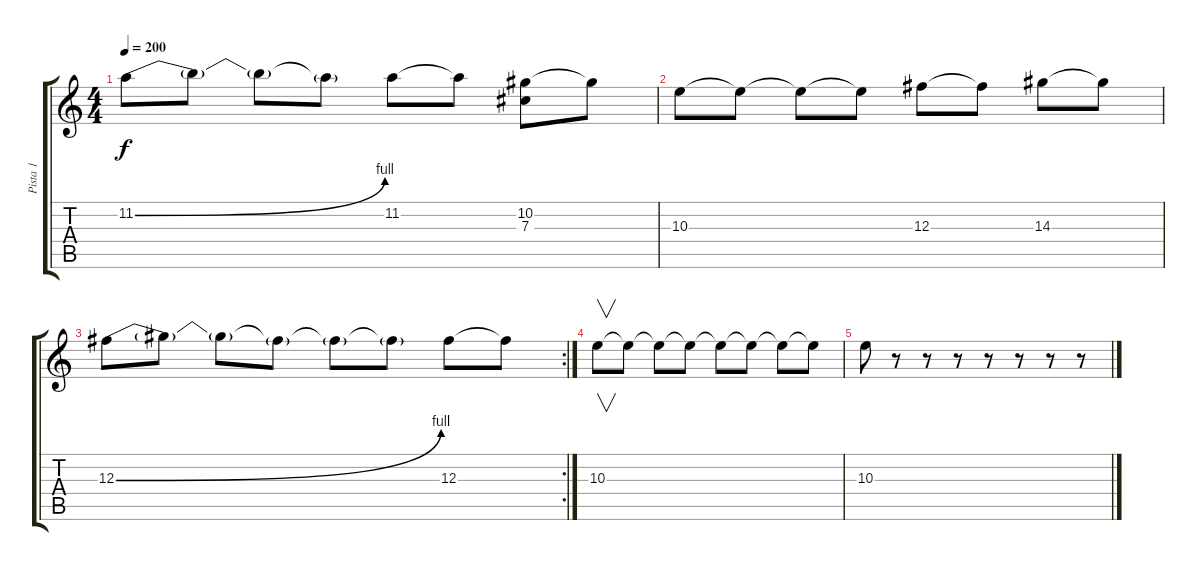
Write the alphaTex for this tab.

\track ("Pista 1" "Pista 1") {instrument distortionguitar}
\staff {score tabs}
\tuning (Eb4 Bb3 Gb3 Db3 Ab2 Eb2) {hide}
\ts (4 4)
\tempo 200
\clef g2
\ks c
11.2{be (bend 0 0 60 4)}.8{dy f} 11.2{t}.8 11.2{t}.8 11.2{t}.8 11.2.8 11.2{t}.8 (10.2 7.3{t}).8 10.2{t}.8 |
10.3.8 10.3{t}.8 10.3{t}.8 10.3{t}.8 12.3.8 12.3{t}.8 14.3.8 14.3{t}.8 |
\rc 2
12.3{be (bend 0 0 60 4)}.8 12.3{t}.8 12.3{t}.8 12.3{t}.8 12.3{t}.8 12.3{t}.8 12.3.8 12.3{t}.8 |
10.3.8{v} 10.3{t}.8 10.3{t}.8 10.3{t}.8 10.3{t}.8 10.3{t}.8 10.3{t}.8 10.3{t}.8 |
10.3.8 r.8 r.8 r.8 r.8 r.8 r.8 r.8
